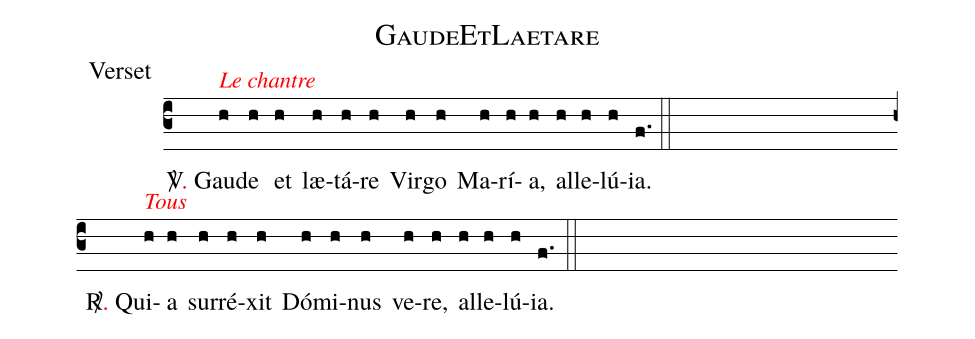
name:GaudeEtLaetare;
office-part:Verset;
%%
(c3) <alt>\rubrique{Le chantre}</alt>
<sp>V/</sp><v>{\red.}</v> G{au}(h)de(h) et(h) læ(h)tá(h)re(h) Vir(h)go(h) Ma(h)rí(h)a,(h) al(h)le(h)lú(h)ia.(f.) (::) (Z)

<alt>\rubrique{Tous}</alt>
<sp>R/</sp><v>{\red.}</v> Qu{i}(h)a(h) sur(h)ré(h)xit(h) Dó(h)mi(h)nus(h) ve(h)re,(h) al(h)le(h)lú(h)ia.(f.) (::)
